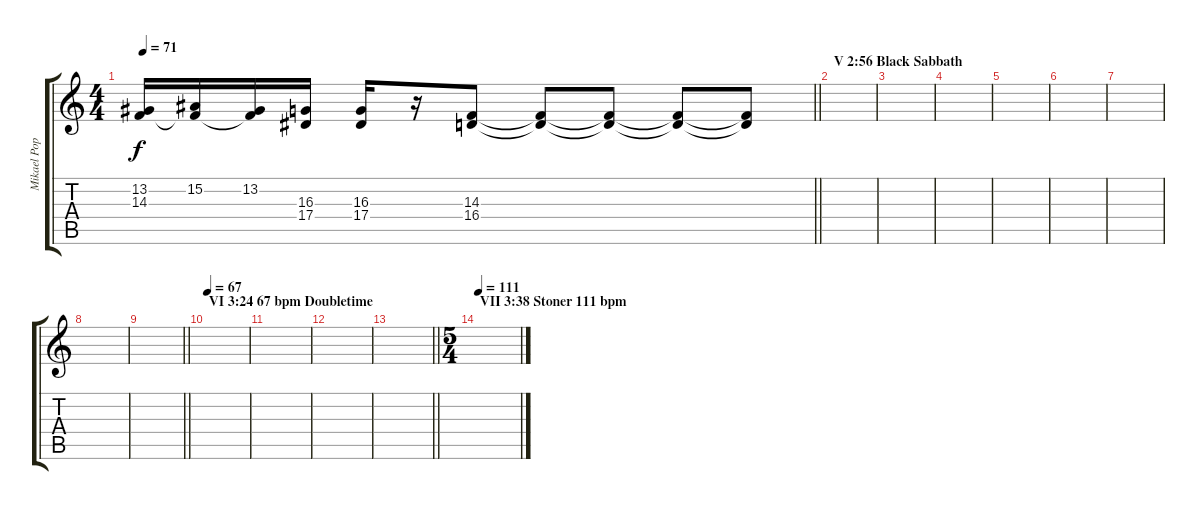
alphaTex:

\track ("Mikael Popovic (Mellotron) C Tuning" "Mikael Pop") {instrument flute}
\staff {score tabs}
\tuning (C4 G3 Eb3 Bb2 F2 C2) {hide}
\ts (4 4)
\tempo 71
\clef g2
\barLineRight lightlight
\ks c
(13.2 14.3).16{dy f} (15.2 14.3{t}).16 (13.2 14.3{t}).16 (16.3 17.4).16 (16.3 17.4).16 r.16 (14.3 16.4).8 (14.3{t} 16.4{t}).8 (14.3{t} 16.4{t}).8 (14.3{t} 16.4{t}).8 (14.3{t} 16.4{t}).8 |
\section ("" "V 2:56 Black Sabbath")
|
|
|
|
|
|
|
\barLineRight lightlight
|
\section ("" "VI 3:24 67 bpm Doubletime")
\tempo 67
|
|
|
\barLineRight lightlight
|
\ts (5 4)
\section ("" "VII 3:38 Stoner 111 bpm")
\tempo 111
